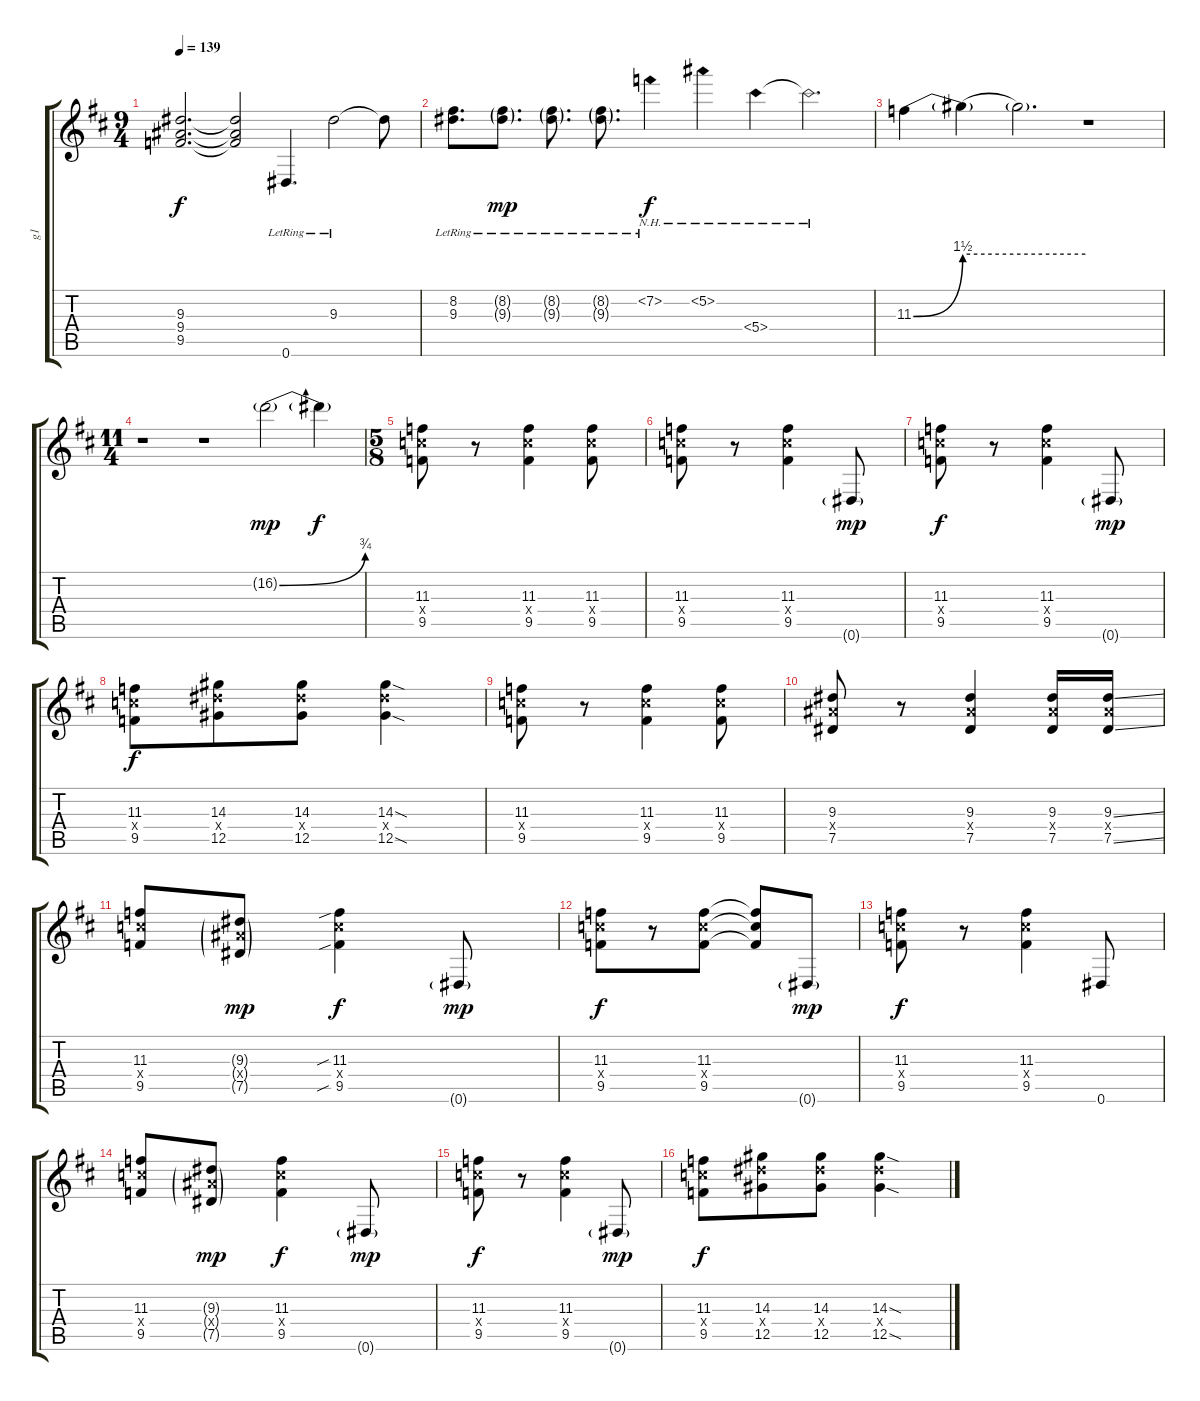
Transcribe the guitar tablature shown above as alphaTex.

\track ("g1" "g1") {instrument distortionguitar}
\staff {score tabs}
\tuning (Eb4 Bb3 Gb3 Db3 Ab2 Eb2) {hide}
\ts (9 4)
\tempo 139
\clef g2
\ks d
(9.3 9.4 9.5).2{d dy f} (9.3{t} 9.4{t} 9.5{t}).2 0.6{lr}.4{d} 9.3{lr}.2 9.3{t}.8 |
(8.2{lr} 9.3{lr}).8{d} (8.2{g lr} 9.3{g lr}).8{d dy mp} (8.2{g lr} 9.3{g lr}).8{d} (8.2{g lr} 9.3{g lr}).8{d} 7.2{nh lr}.4{dy f} 5.2{nh}.4 5.4{nh}.4 5.4{nh t}.2{d} |
11.3{be (bend 0 0 60 6)}.4 11.3{be (hold 0 6 60 6) t}.4 11.3{t}.2{d} r.1 |
\ts (11 4)
r.1 r.1 16.2{be (bend 0 0 60 3) g}.2{dy mp} 16.2{t}.4{dy f} |
\ts (5 8)
(11.3 11.4{x} 9.5).8 r.8 (11.3 11.4{x} 9.5).4 (11.3 11.4{x} 9.5).8 |
(11.3 11.4{x} 9.5).8 r.8 (11.3 11.4{x} 9.5).4 0.6{g}.8{dy mp} |
(11.3 11.4{x} 9.5).8{dy f} r.8 (11.3 11.4{x} 9.5).4 0.6{g}.8{dy mp} |
(11.3 11.4{x} 9.5).8{dy f} (14.3 14.4{x} 12.5).8 (14.3 14.4{x} 12.5).8 (14.3{sod} 14.4{x} 12.5{sod}).4 |
(11.3 11.4{x} 9.5).8 r.8 (11.3 11.4{x} 9.5).4 (11.3 11.4{x} 9.5).8 |
(9.3 9.4{x} 7.5).8 r.8 (9.3 9.4{x} 7.5).4 (9.3 9.4{x} 7.5).16 (9.3{ss} 9.4{x} 7.5{ss}).16 |
(11.3 11.4{x} 9.5).8 (9.3{g} 9.4{g x} 7.5{g}).8{dy mp} (11.3{sib} 11.4{x} 9.5{sib}).4{dy f} 0.6{g}.8{dy mp} |
(11.3 11.4{x} 9.5).8{dy f} r.8 (11.3 11.4{x} 9.5).8 (11.3{t} 11.4{t} 9.5{t}).8 0.6{g}.8{dy mp} |
(11.3 11.4{x} 9.5).8{dy f} r.8 (11.3 11.4{x} 9.5).4 0.6.8 |
(11.3 11.4{x} 9.5).8 (9.3{g} 9.4{g x} 7.5{g}).8{dy mp} (11.3 11.4{x} 9.5).4{dy f} 0.6{g}.8{dy mp} |
(11.3 11.4{x} 9.5).8{dy f} r.8 (11.3 11.4{x} 9.5).4 0.6{g}.8{dy mp} |
(11.3 11.4{x} 9.5).8{dy f} (14.3 14.4{x} 12.5).8 (14.3 14.4{x} 12.5).8 (14.3{sod} 14.4{x} 12.5{sod}).4
